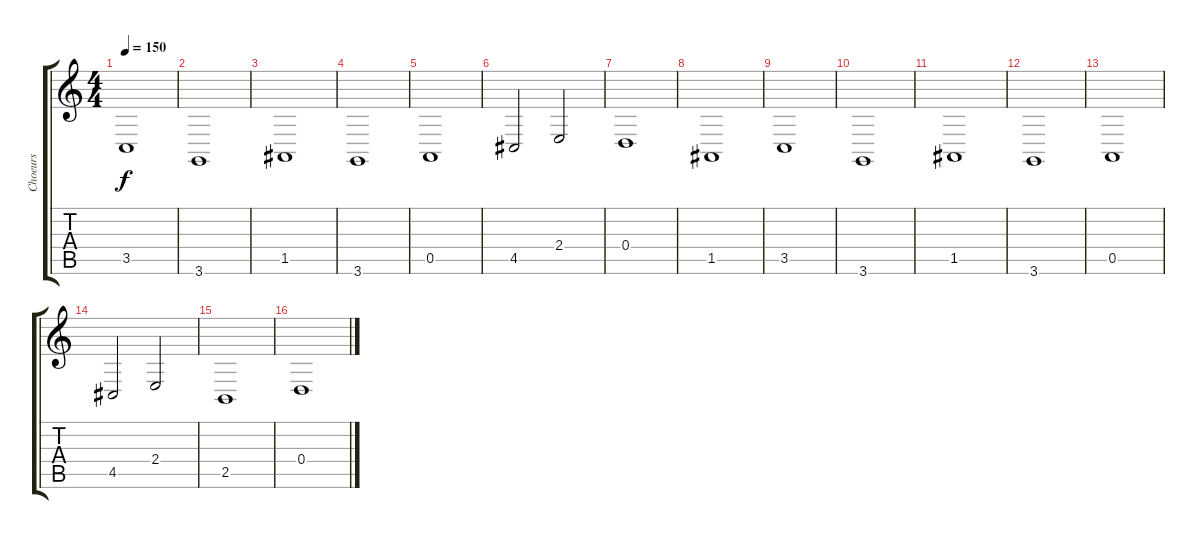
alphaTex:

\track ("Choeurs" "Choeurs") {instrument pad8sweep}
\staff {score tabs}
\tuning (E4 B3 G3 D3 A2 E2) {hide}
\ts (4 4)
\tempo 150
\clef g2
\ks c
3.5.1{dy f} |
3.6.1 |
1.5.1 |
3.6.1 |
0.5.1 |
4.5.2 2.4.2 |
0.4.1 |
1.5.1 |
3.5.1 |
3.6.1 |
1.5.1 |
3.6.1 |
0.5.1 |
4.5.2 2.4.2 |
2.5.1 |
0.4.1
